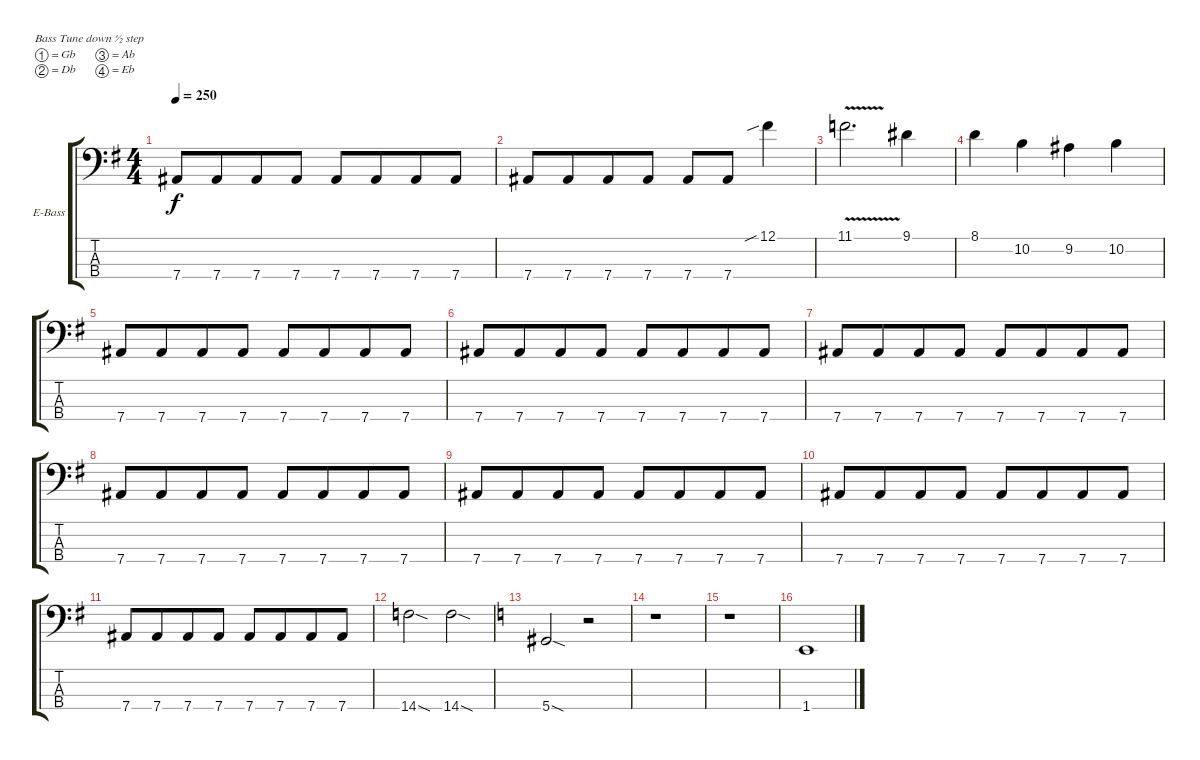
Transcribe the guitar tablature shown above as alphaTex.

\bracketExtendMode groupsimilarinstruments
\firstSystemTrackNameOrientation horizontal
\otherSystemsTrackNameOrientation horizontal
\track ("Basszusgitár (Barry Dunaway)" "E-Bass") {instrument electricbassfinger}
\staff {score tabs}
\tuning (Gb2 Db2 Ab1 Eb1)
\ts (4 4)
\tempo 250
\clef f4
\ks g
7.4.8{dy f} 7.4.8{beam merge} 7.4.8 7.4.8 7.4.8 7.4.8{beam merge} 7.4.8 7.4.8 |
7.4.8 7.4.8{beam merge} 7.4.8 7.4.8 7.4.8 7.4.8 12.1{sib}.4 |
11.1{v}.2{d} 9.1.4 |
8.1.4 10.2.4 9.2.4 10.2.4 |
7.4.8 7.4.8{beam merge} 7.4.8 7.4.8 7.4.8 7.4.8{beam merge} 7.4.8 7.4.8 |
7.4.8 7.4.8{beam merge} 7.4.8 7.4.8 7.4.8 7.4.8{beam merge} 7.4.8 7.4.8 |
7.4.8 7.4.8{beam merge} 7.4.8 7.4.8 7.4.8 7.4.8{beam merge} 7.4.8 7.4.8 |
7.4.8 7.4.8{beam merge} 7.4.8 7.4.8 7.4.8 7.4.8{beam merge} 7.4.8 7.4.8 |
7.4.8 7.4.8{beam merge} 7.4.8 7.4.8 7.4.8 7.4.8{beam merge} 7.4.8 7.4.8 |
7.4.8 7.4.8{beam merge} 7.4.8 7.4.8 7.4.8 7.4.8{beam merge} 7.4.8 7.4.8 |
7.4.8 7.4.8{beam merge} 7.4.8 7.4.8 7.4.8 7.4.8{beam merge} 7.4.8 7.4.8 |
14.4{sod}.2 14.4{sod}.2 |
\ks c
5.4{sod}.2 r.2 |
r.1 |
r.1 |
1.4.1
